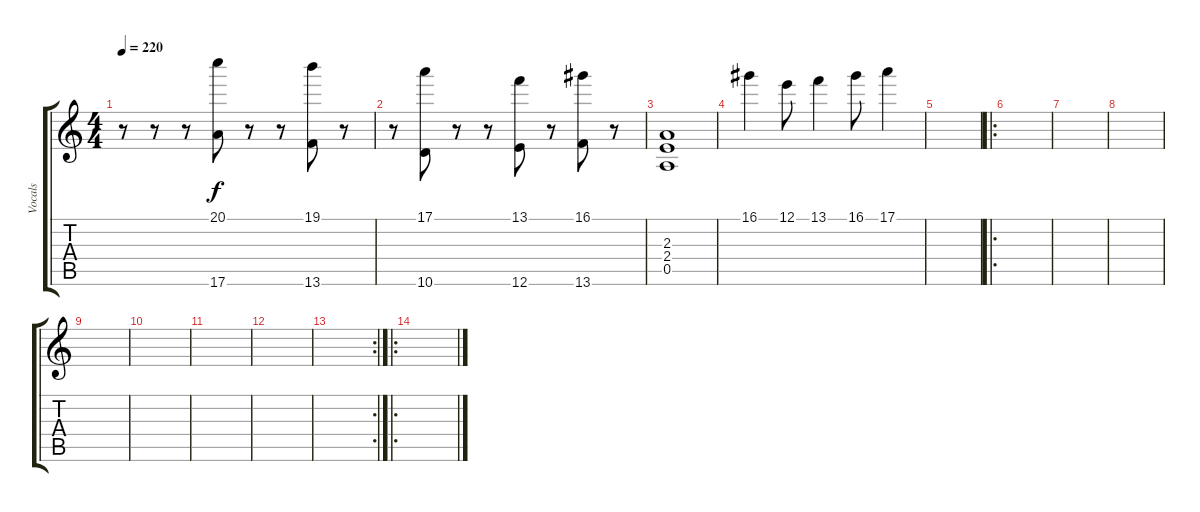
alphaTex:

\track ("Vocals" "Vocals") {instrument acousticguitarsteel}
\staff {score tabs}
\tuning (E4 B3 G3 D3 A2 E2) {hide}
\ts (4 4)
\tempo 220
\clef g2
\ks c
r.8{dy f} r.8 r.8 (20.1 17.6).8 r.8 r.8 (19.1 13.6).8 r.8 |
r.8 (17.1 10.6).8 r.8 r.8 (13.1 12.6).8 r.8 (16.1 13.6).8 r.8 |
(2.3 2.4 0.5).1 |
16.1.4 12.1.8 13.1.4 16.1.8 17.1.4 |
|
\ro
|
|
|
|
|
|
|
\rc 2
|
\ro
